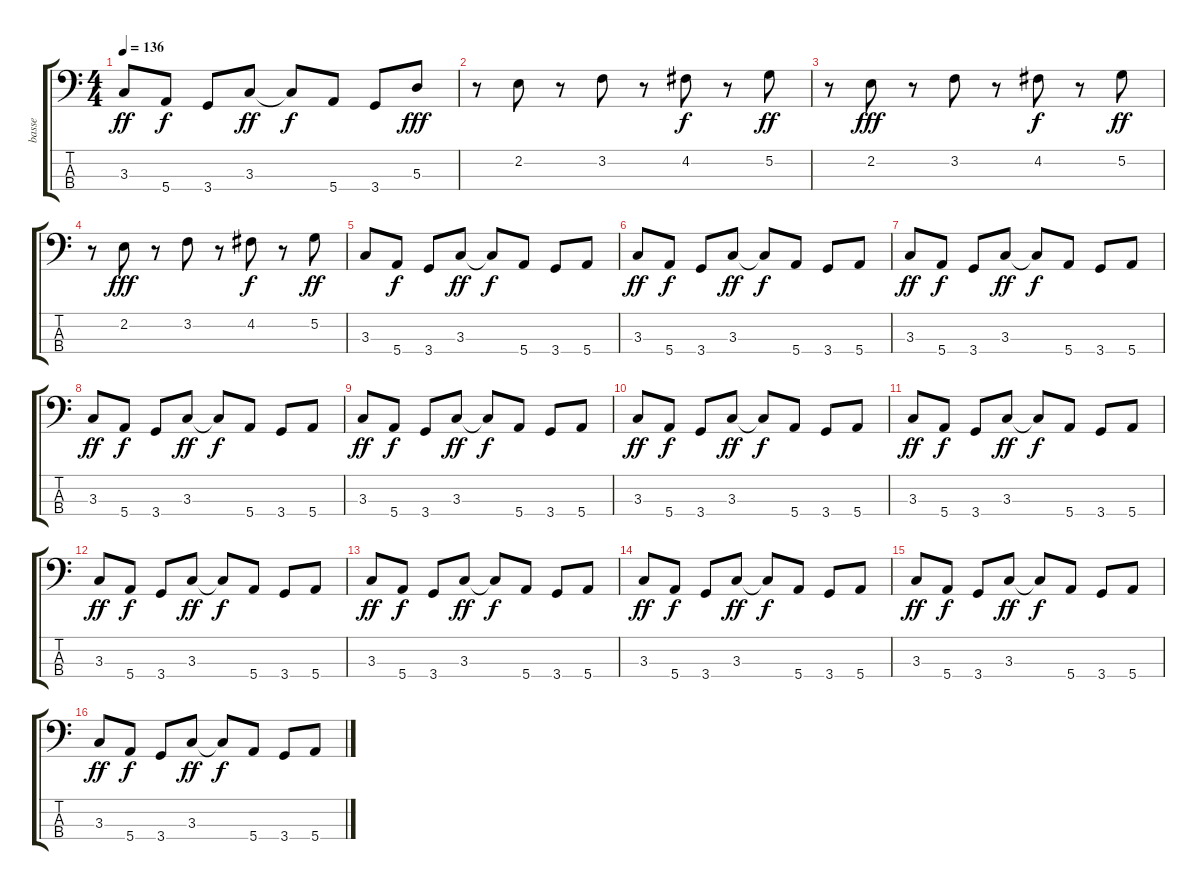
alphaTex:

\track ("basse" "basse") {instrument electricbassfinger}
\staff {score tabs}
\tuning (G2 D2 A1 E1) {hide}
\ts (4 4)
\tempo 136
\clef f4
\ks c
3.3.8{dy ff} 5.4.8{dy f} 3.4.8 3.3.8{dy ff} 3.3{t}.8{dy f} 5.4.8 3.4.8 5.3.8{dy fff} |
r.8 2.2.8 r.8 3.2.8 r.8 4.2.8{dy f} r.8 5.2.8{dy ff} |
r.8 2.2.8{dy fff} r.8 3.2.8 r.8 4.2.8{dy f} r.8 5.2.8{dy ff} |
r.8 2.2.8{dy fff} r.8 3.2.8 r.8 4.2.8{dy f} r.8 5.2.8{dy ff} |
3.3.8 5.4.8{dy f} 3.4.8 3.3.8{dy ff} 3.3{t}.8{dy f} 5.4.8 3.4.8 5.4.8 |
3.3.8{dy ff} 5.4.8{dy f} 3.4.8 3.3.8{dy ff} 3.3{t}.8{dy f} 5.4.8 3.4.8 5.4.8 |
3.3.8{dy ff} 5.4.8{dy f} 3.4.8 3.3.8{dy ff} 3.3{t}.8{dy f} 5.4.8 3.4.8 5.4.8 |
3.3.8{dy ff} 5.4.8{dy f} 3.4.8 3.3.8{dy ff} 3.3{t}.8{dy f} 5.4.8 3.4.8 5.4.8 |
3.3.8{dy ff} 5.4.8{dy f} 3.4.8 3.3.8{dy ff} 3.3{t}.8{dy f} 5.4.8 3.4.8 5.4.8 |
3.3.8{dy ff} 5.4.8{dy f} 3.4.8 3.3.8{dy ff} 3.3{t}.8{dy f} 5.4.8 3.4.8 5.4.8 |
3.3.8{dy ff} 5.4.8{dy f} 3.4.8 3.3.8{dy ff} 3.3{t}.8{dy f} 5.4.8 3.4.8 5.4.8 |
3.3.8{dy ff} 5.4.8{dy f} 3.4.8 3.3.8{dy ff} 3.3{t}.8{dy f} 5.4.8 3.4.8 5.4.8 |
3.3.8{dy ff volume 11} 5.4.8{dy f} 3.4.8 3.3.8{dy ff} 3.3{t}.8{dy f} 5.4.8 3.4.8 5.4.8 |
3.3.8{dy ff volume 9} 5.4.8{dy f} 3.4.8 3.3.8{dy ff} 3.3{t}.8{dy f} 5.4.8 3.4.8 5.4.8 |
3.3.8{dy ff volume 7} 5.4.8{dy f} 3.4.8 3.3.8{dy ff} 3.3{t}.8{dy f} 5.4.8 3.4.8 5.4.8 |
3.3.8{dy ff volume 6} 5.4.8{dy f} 3.4.8 3.3.8{dy ff} 3.3{t}.8{dy f} 5.4.8 3.4.8 5.4.8
